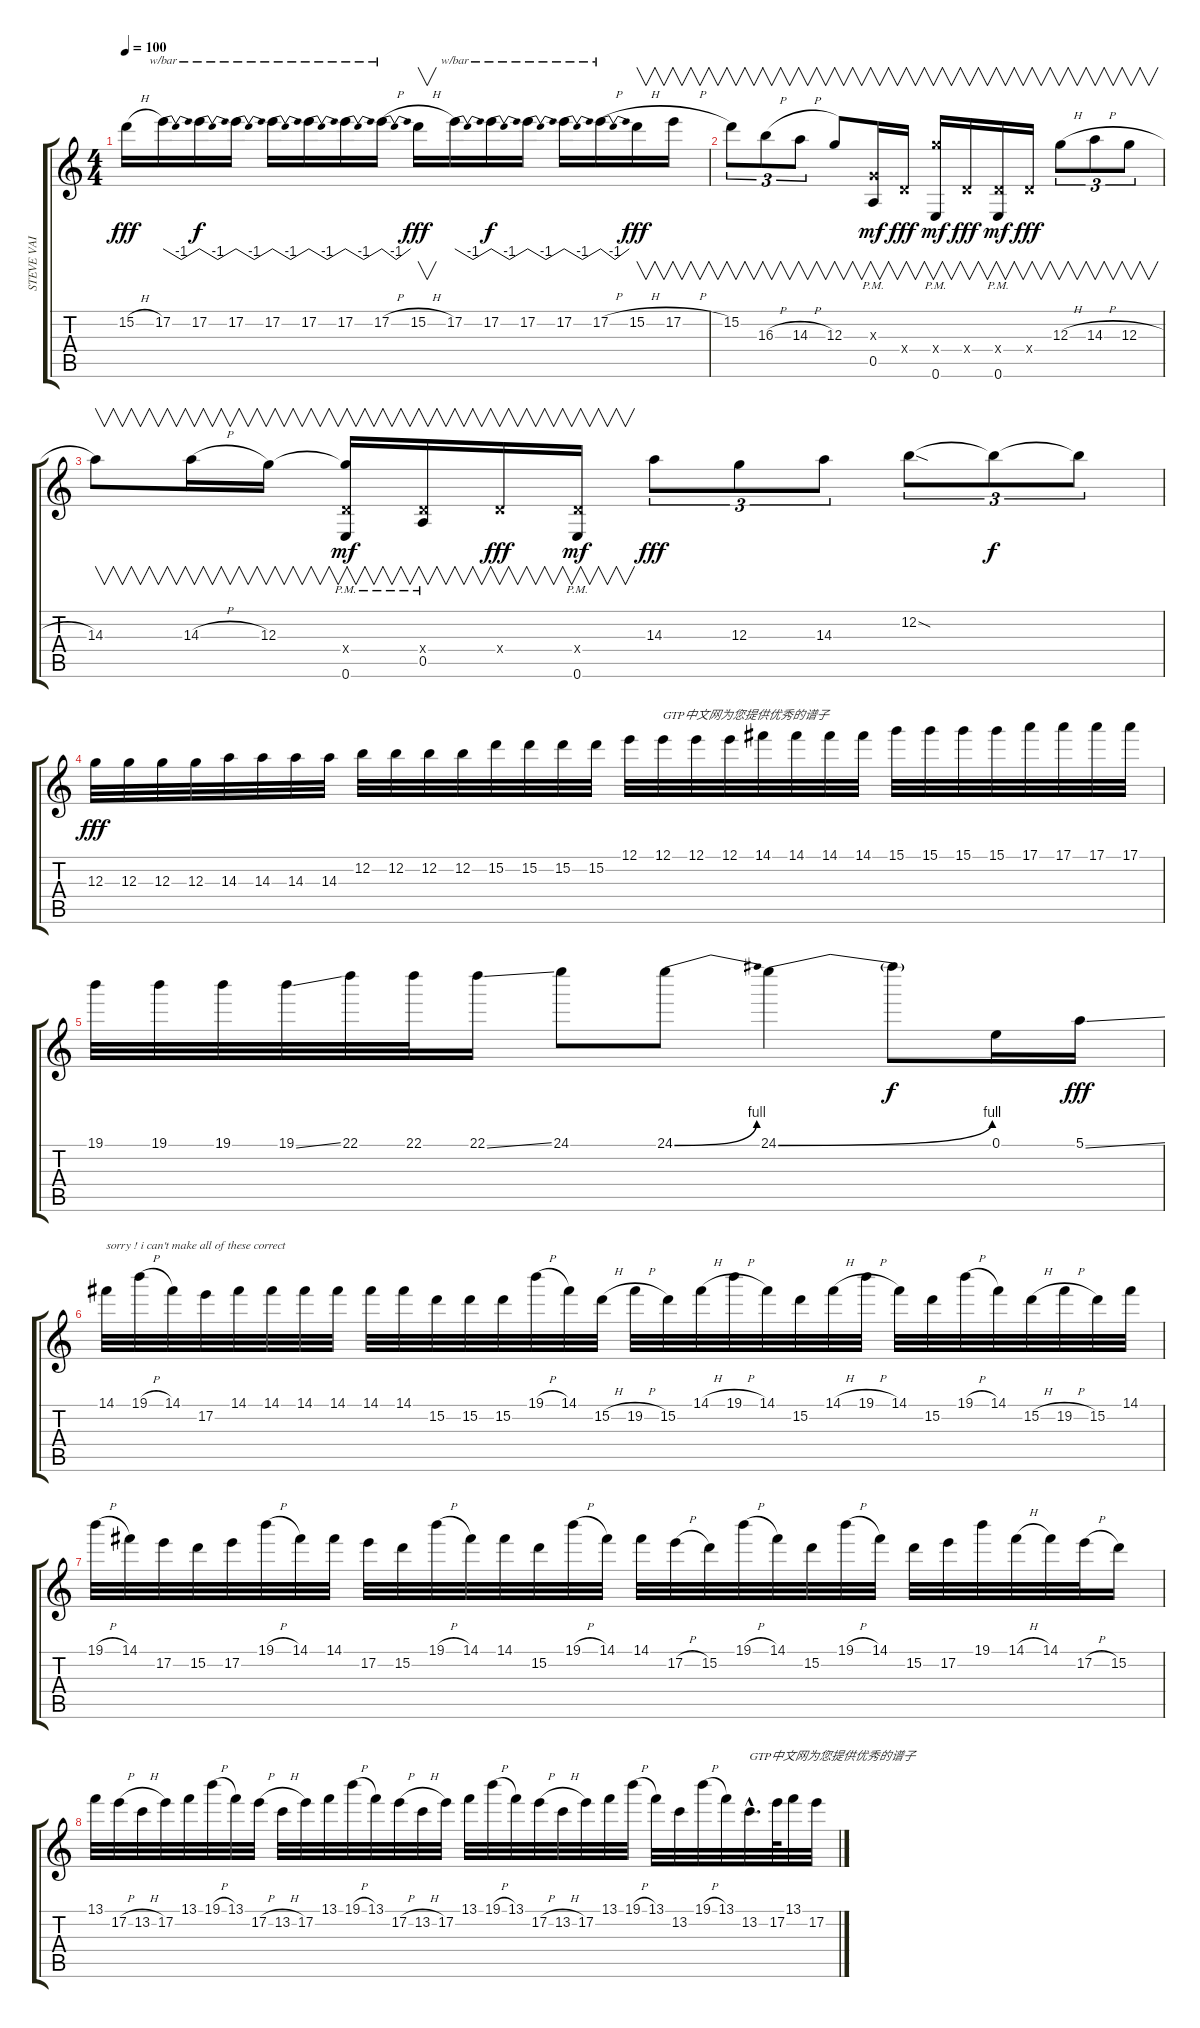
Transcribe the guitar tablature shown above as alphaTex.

\track ("STEVE VAI" "STEVE VAI") {instrument overdrivenguitar}
\staff {score tabs}
\tuning (E4 B3 G3 D3 A2 E2) {hide}
\ts (4 4)
\tempo 100
\clef g2
\ks c
15.2{h}.16{dy fff} 17.2.16{tbe (dip default 0 0 30 -4 60 0)} 17.2.16{tbe (dip default 0 0 30 -4 60 0) dy f} 17.2.16{tbe (dip default 0 0 30 -4 60 0)} 17.2.16{tbe (dip default 0 0 30 -4 60 0)} 17.2.16{tbe (dip default 0 0 30 -4 60 0)} 17.2.16{tbe (dip default 0 0 30 -4 60 0)} 17.2{h}.16{tbe (dip default 0 0 30 -4 60 0)} 15.2{h}.16{v dy fff} 17.2.16{tbe (dip default 0 0 30 -4 60 0)} 17.2.16{tbe (dip default 0 0 30 -4 60 0) dy f} 17.2.16{tbe (dip default 0 0 30 -4 60 0)} 17.2.16{tbe (dip default 0 0 30 -4 60 0)} 17.2{h}.16{tbe (dip default 0 0 30 -4 60 0)} 15.2{h}.16{v dy fff} 17.2{h}.16{v} |
15.2.8{v tu (3 2)} 16.3{h}.8{v tu (3 2)} 14.3{h}.8{v tu (3 2)} 12.3.8{v} (0.3{x} 0.5{pm}).16{v dy mf} 0.4{x}.16{v dy fff} (17.4{x} 0.6{pm}).16{v dy mf} 0.4{x}.16{v dy fff} (0.4{x} 0.6{pm}).16{v dy mf} 0.4{x}.16{v dy fff} 12.3{h}.8{v tu (3 2)} 14.3{h}.8{v tu (3 2)} 12.3{h}.8{v tu (3 2)} |
14.3.8{v} 14.3{h}.16{v} 12.3.16{v} (12.3{t} 0.4{x} 0.6{pm}).16{v dy mf} (0.4{x} 0.5{pm}).16{v} 0.4{x}.16{v dy fff} (0.4{x} 0.6{pm}).16{v dy mf} 14.3.8{tu (3 2) dy fff} 12.3.8{tu (3 2)} 14.3.8{tu (3 2)} 12.2{sod}.8{tu (3 2)} 12.2{t}.8{tu (3 2) dy f} 12.2{t}.8{tu (3 2)} |
12.3.32{dy fff} 12.3.32 12.3.32 12.3.32 14.3.32 14.3.32 14.3.32 14.3.32 12.2.32 12.2.32 12.2.32 12.2.32 15.2.32 15.2.32 15.2.32 15.2.32 12.1.32 12.1.32{txt "GTP中文网为您提供优秀的谱子"} 12.1.32 12.1.32 14.1.32 14.1.32 14.1.32 14.1.32 15.1.32 15.1.32 15.1.32 15.1.32 17.1.32 17.1.32 17.1.32 17.1.32 |
19.1.32 19.1.32 19.1.32 19.1{ss}.32 22.1.32 22.1.32 22.1{ss}.16 24.1.8 24.1{be (bend 0 0 60 4)}.8 24.1{be (bend 0 0 60 4)}.4 24.1{t}.8{dy f} 0.1.16 5.1{ss}.16{dy fff} |
14.1.32{txt "sorry ! i can't make all of these correct"} 19.1{h}.32 14.1.32 17.2.32 14.1.32 14.1.32 14.1.32 14.1.32 14.1.32 14.1.32 15.2.32 15.2.32 15.2.32 19.1{h}.32 14.1.32 15.2{h}.32 19.2{h}.32 15.2.32 14.1{h}.32 19.1{h}.32 14.1.32 15.2.32 14.1{h}.32 19.1{h}.32 14.1.32 15.2.32 19.1{h}.32 14.1.32 15.2{h}.32 19.2{h}.32 15.2.32 14.1.32 |
19.1{h}.32 14.1.32 17.2.32 15.2.32 17.2.32 19.1{h}.32 14.1.32 14.1.32 17.2.32 15.2.32 19.1{h}.32 14.1.32 14.1.32 15.2.32 19.1{h}.32 14.1.32 14.1.32 17.2{h}.32 15.2.32 19.1{h}.32 14.1.32 15.2.32 19.1{h}.32 14.1.32 15.2.32 17.2.32 19.1.32 14.1{h}.32 14.1.32 17.2{h}.32 15.2.16 |
13.1.32 17.2{h}.32 13.2{h}.32 17.2.32 13.1.32 19.1{h}.32 13.1.32 17.2{h}.32 13.2{h}.32 17.2.32 13.1.32 19.1{h}.32 13.1.32 17.2{h}.32 13.2{h}.32 17.2.32 13.1.32 19.1{h}.32 13.1.32 17.2{h}.32 13.2{h}.32 17.2.32 13.1.32 19.1{h}.32 13.1.32 13.2.32 19.1{h}.32 13.1.32 13.2{hac}.32{d txt "GTP中文网为您提供优秀的谱子"} 17.2.64 13.1.32 17.2.32
